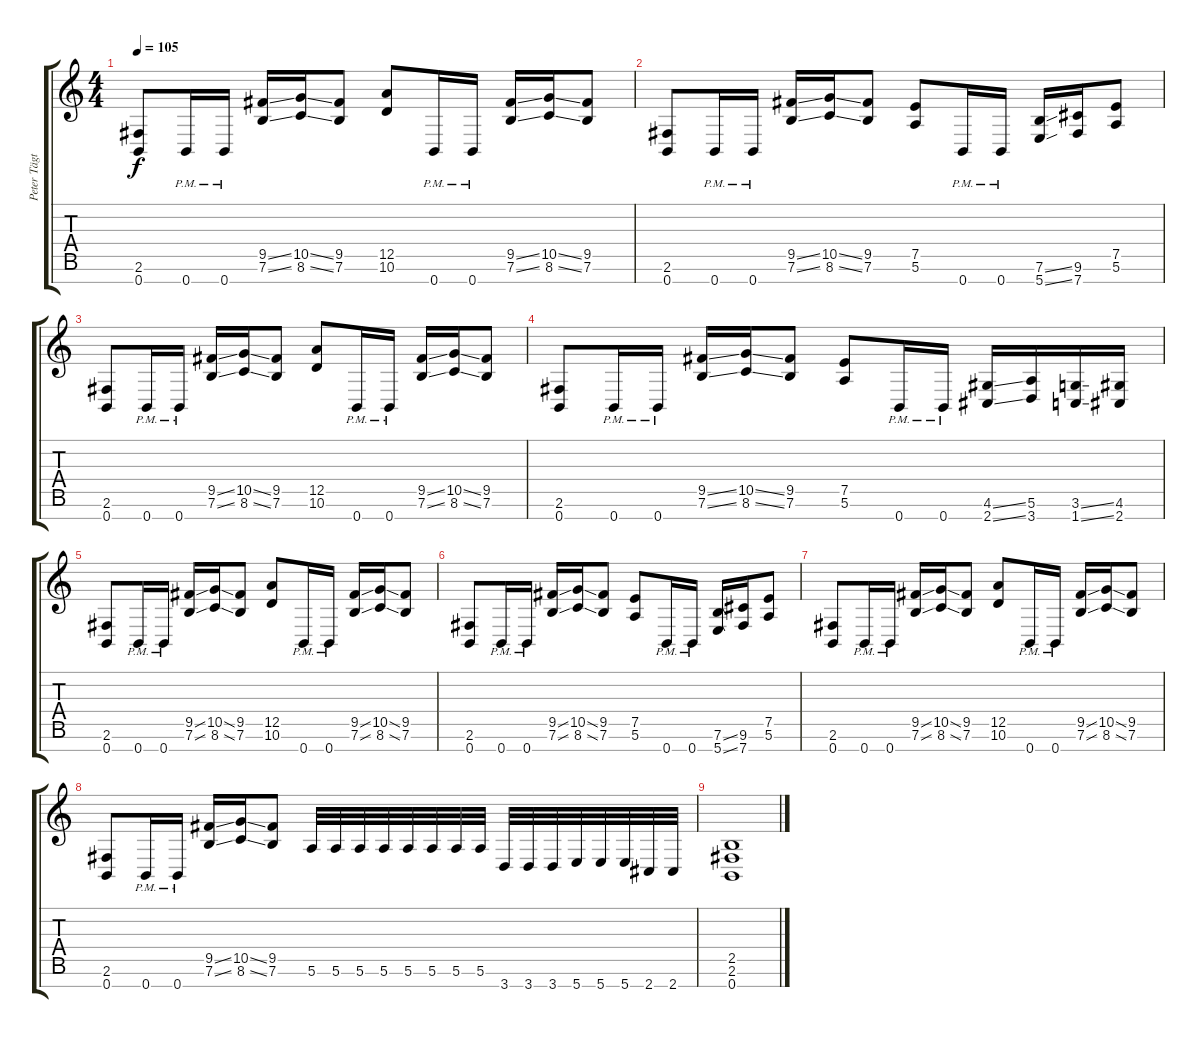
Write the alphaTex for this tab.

\track ("Peter Tägtgren" "Peter Tägt") {instrument distortionguitar}
\staff {score tabs}
\tuning (E4 B3 G3 D3 A2 E2 B1) {hide}
\ts (4 4)
\tempo 105
\clef g2
\ks c
(2.6 0.7).8{dy f} 0.7{pm}.16 0.7{pm}.16 (9.5{ss} 7.6{ss}).16 (10.5{ss} 8.6{ss}).16 (9.5 7.6).8 (12.5 10.6).8 0.7{pm}.16 0.7{pm}.16 (9.5{ss} 7.6{ss}).16 (10.5{ss} 8.6{ss}).16 (9.5 7.6).8 |
(2.6 0.7).8 0.7{pm}.16 0.7{pm}.16 (9.5{ss} 7.6{ss}).16 (10.5{ss} 8.6{ss}).16 (9.5 7.6).8 (7.5 5.6).8 0.7{pm}.16 0.7{pm}.16 (7.6{ss} 5.7{ss}).16 (9.6 7.7).16 (7.5 5.6).8 |
(2.6 0.7).8 0.7{pm}.16 0.7{pm}.16 (9.5{ss} 7.6{ss}).16 (10.5{ss} 8.6{ss}).16 (9.5 7.6).8 (12.5 10.6).8 0.7{pm}.16 0.7{pm}.16 (9.5{ss} 7.6{ss}).16 (10.5{ss} 8.6{ss}).16 (9.5 7.6).8 |
(2.6 0.7).8 0.7{pm}.16 0.7{pm}.16 (9.5{ss} 7.6{ss}).16 (10.5{ss} 8.6{ss}).16 (9.5 7.6).8 (7.5 5.6).8 0.7{pm}.16 0.7{pm}.16 (4.6{ss} 2.7{ss}).16 (5.6 3.7).16 (3.6{ss} 1.7{ss}).16 (4.6 2.7).16 |
(2.6 0.7).8 0.7{pm}.16 0.7{pm}.16 (9.5{ss} 7.6{ss}).16 (10.5{ss} 8.6{ss}).16 (9.5 7.6).8 (12.5 10.6).8 0.7{pm}.16 0.7{pm}.16 (9.5{ss} 7.6{ss}).16 (10.5{ss} 8.6{ss}).16 (9.5 7.6).8 |
(2.6 0.7).8 0.7{pm}.16 0.7{pm}.16 (9.5{ss} 7.6{ss}).16 (10.5{ss} 8.6{ss}).16 (9.5 7.6).8 (7.5 5.6).8 0.7{pm}.16 0.7{pm}.16 (7.6{ss} 5.7{ss}).16 (9.6 7.7).16 (7.5 5.6).8 |
(2.6 0.7).8 0.7{pm}.16 0.7{pm}.16 (9.5{ss} 7.6{ss}).16 (10.5{ss} 8.6{ss}).16 (9.5 7.6).8 (12.5 10.6).8 0.7{pm}.16 0.7{pm}.16 (9.5{ss} 7.6{ss}).16 (10.5{ss} 8.6{ss}).16 (9.5 7.6).8 |
(2.6 0.7).8 0.7{pm}.16 0.7{pm}.16 (9.5{ss} 7.6{ss}).16 (10.5{ss} 8.6{ss}).16 (9.5 7.6).8 5.6.32 5.6.32 5.6.32 5.6.32 5.6.32 5.6.32 5.6.32 5.6.32 3.7.32 3.7.32 3.7.32 5.7.32 5.7.32 5.7.32 2.7.32 2.7.32 |
(2.5 2.6 0.7).1
